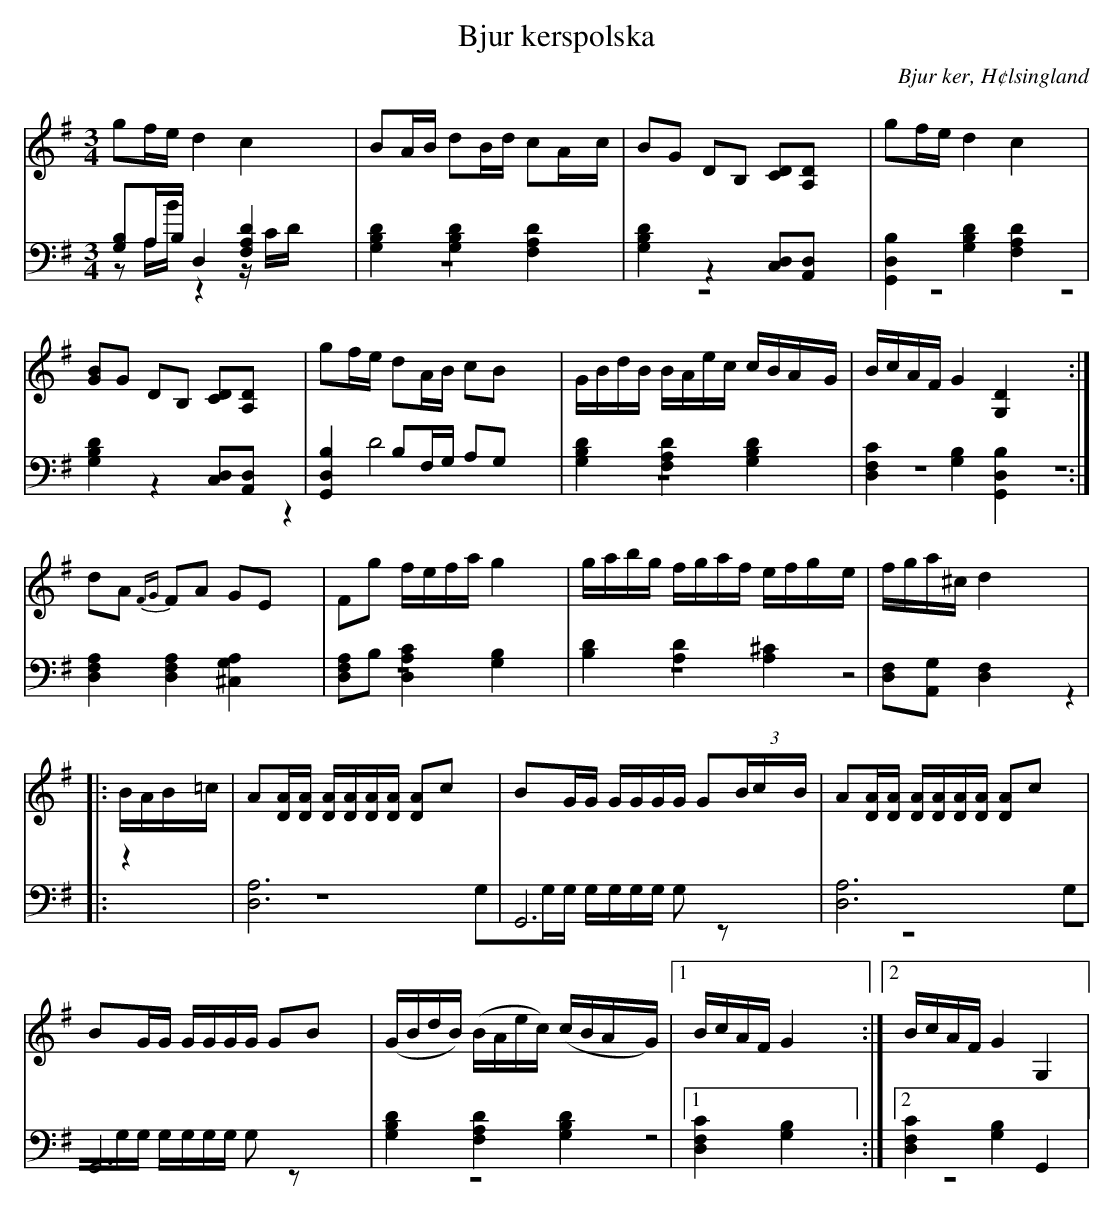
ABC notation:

X:1
T: Bjur kerspolska
O: Bjur ker, H¢lsingland
M: 3/4
L: 1/8
K: G
V:1
V:2
V:3 merge
V:1
gf/e/ d2 c2|BA/B/ dB/d/ cA/c/| BG DB, [CD][A,D]|gf/e/ d2 c2|
[GB]G DB, [CD][A,D] |gf/e/ dA/B/ cB|G/B/d/B/ B/A/e/c/ c/B/A/G/|B/c/A/F/ G2 [G,2D2]:|
dA {FG}FA GE|Fg f/e/f/a/ g2|g/a/b/g/ f/g/a/f/ e/f/g/e/ |f/g/a/^c/ d2 |
|:B/A/B/=c/|A[D/A/][D/A/] [D/A/][D/A/][D/A/][D/A/] [DA]c|BG/G/ G/G/G/G/ G(3B/c/B/|A[D/A/][D/A/] [D/A/][D/A/][D/A/][D/A/] [DA]c|
BG/G/ G/G/G/G/ GB|(G/B/d/B/) (B/A/e/c/) (c/B/A/G/)|1 B/c/A/F/ G2:|2 B/c/A/F/ G2 G,2|
V:2 clef=bass
[G,B,]A,/B,/ D,2 [F,2A,2 D2]|[G,2B,2D2] [G,2B,2D2] [F,2A,2 D2]|[G,2B,2D2] z2 [C,D,][A,,D,]|[G,,2D,2B,2] [G,2B,2D2] [F,2A,2 D2]|
[G,2B,2D2] z2 [C,D,][A,,D,]|[G,,2D,2B,2] B,F,/G,/ A,G,|[G,2B,2D2] [F,2A,2 D2] [G,2B,2D2]|[D,2F,2C2] [G,2B,2][G,,2D,2B,2]:|
[D,2F,2A,2] [D,2F,2A,2] [^C,2G,2A,2]|[D,F,A,]B, [D,2A,2C2] [G,2B,2]|[B,2D2] [A,2D2] [A,2^C2]|[D,F,][A,,G,] [D,2F,2]|
|:z2|[D,6A,6]|G,,6|[D,6A,6]|
G,,6|[G,2B,2D2] [F,2A,2 D2] [G,2B,2D2]|1 [D,2F,2C2] [G,2B,2] :|2 [D,2F,2C2] [G,2B,2] G,,2|
V:3  clef=bass
zA,/B/ z2 z/C/D/ |z6|z6|z6|
z6|z2 D4|z6|z6:|
z6|z6|z6|z4|
|:z2|z6|G,G,/G,/ G,/G,/G,/G,/ G,z|z6 |
G,G,/G,/ G,/G,/G,/G,/ G,z|z6|1 z4:|2 z6|
